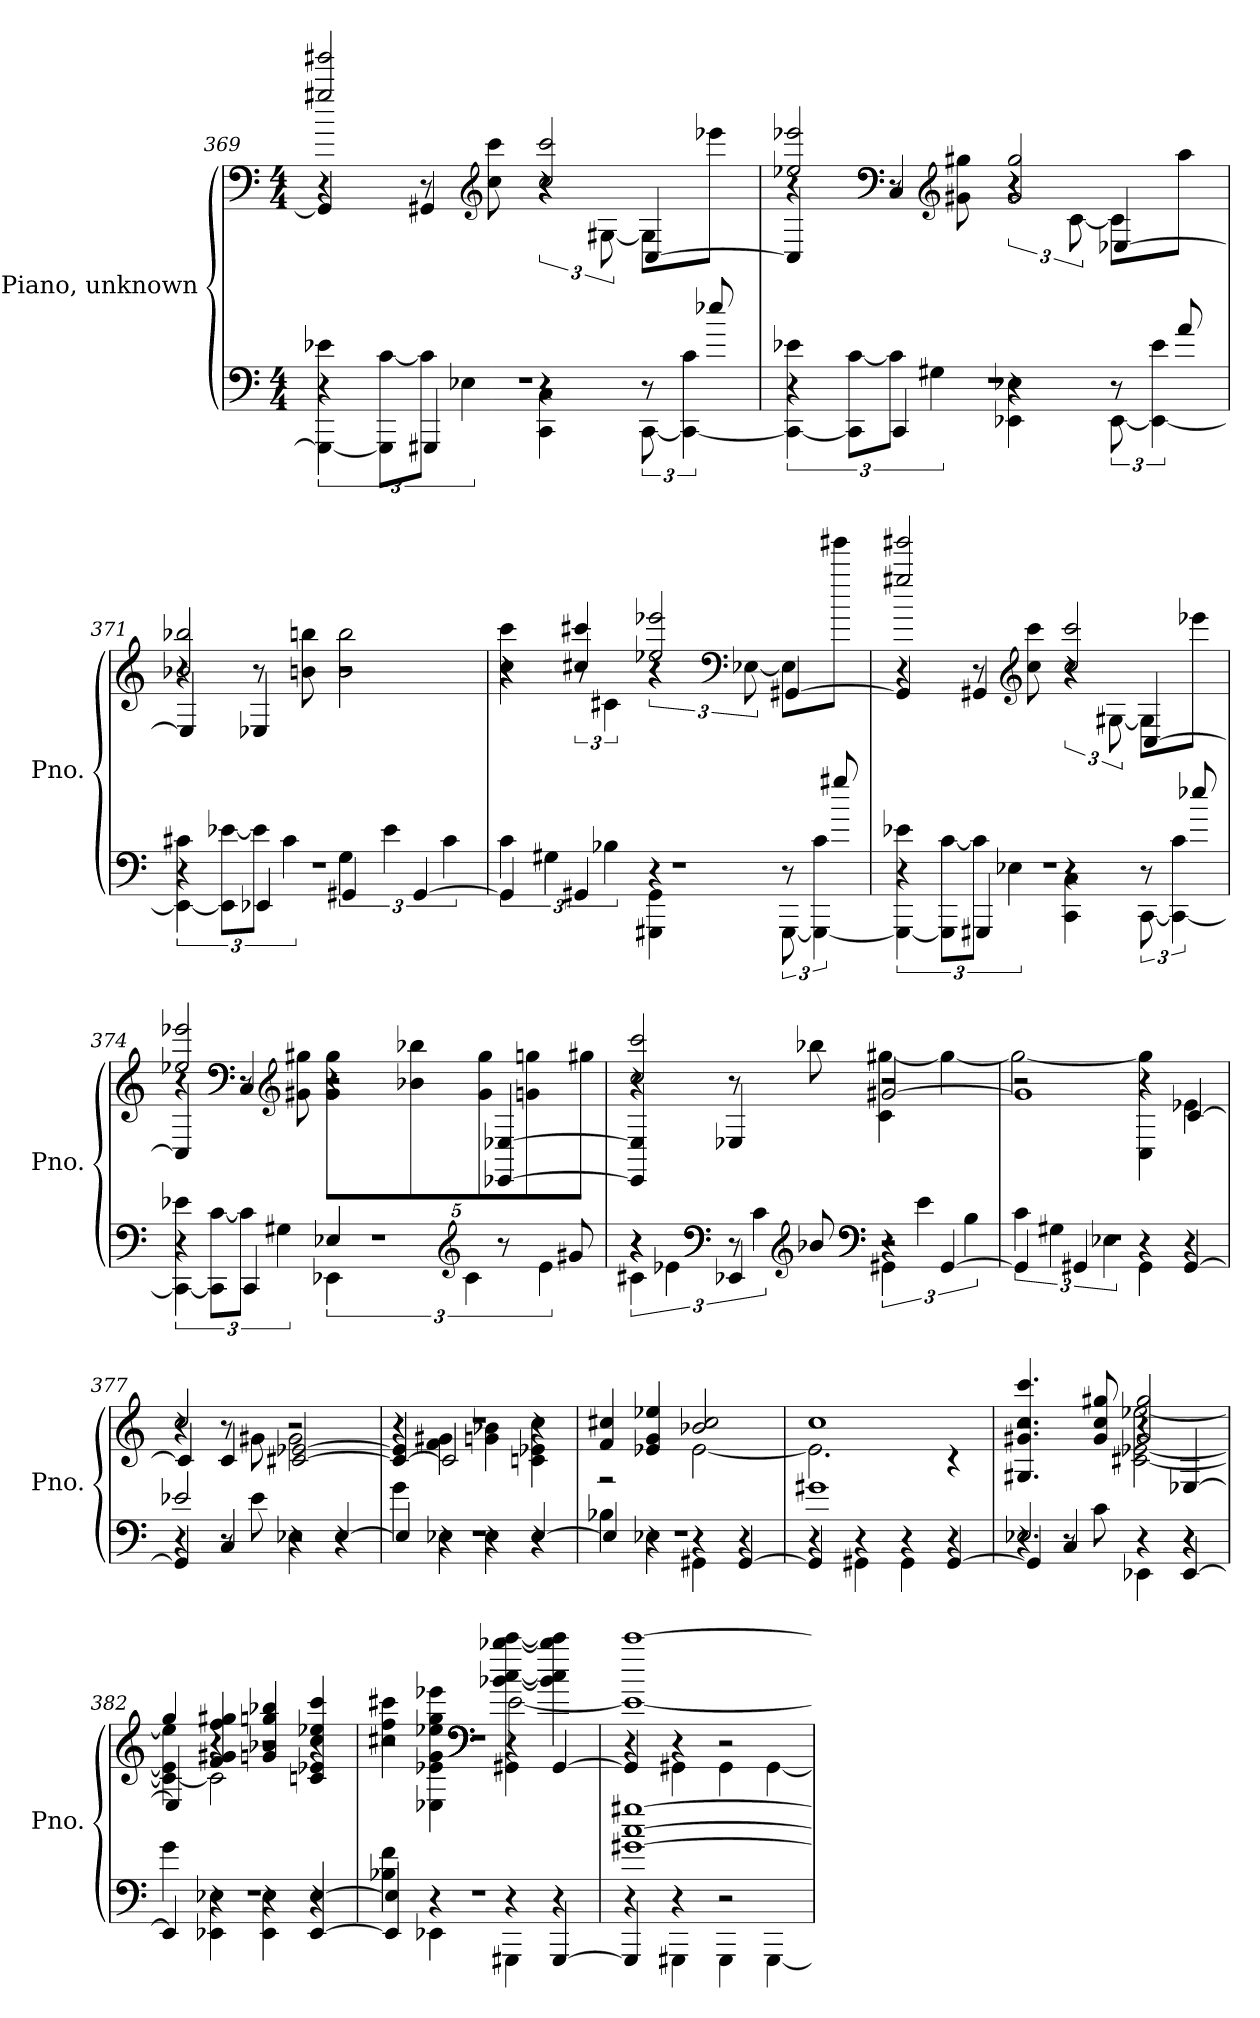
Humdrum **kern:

**kern	**kern
*part1	*part1
*staff2	*staff1
*I"Piano, unknown	*
*I'Pno.	*
!!LO:LB:g=z
*clefF4	*clefF4
*k[]	*k[]
*M4/4	*M4/4
=369	=369
*^	*^
*	*^	*	*^
1r	6GGG#\_ 6e-X\	4r	2gg#X/ 2ggg#X/	4r	4GG#/]
.	12GGG#\] [12c\L	.	.	.	.
.	12c\J]	4GGG#X/	.	8r	4GG#X/
.	6E-X\	.	.	.	.
*	*	*	*clefG2	*	*
.	.	.	.	8cc\ 8ccc\	.
.	4CC\ 4C\	4r	2cc/ 2ccc/	6r	4r
.	.	.	.	[12G#X\	.
.	[12CC\	8r	.	8G#\L]	[4C/
.	6CC\_ 6c\	.	.	.	.
.	.	8ee-X/	.	8eee-X\J	.
=370	=370	=370	=370	=370	=370
1r	6CC\_ 6e-X\	4r	2ee-X/ 2eee-X/	4r	4C/]
.	12CC\] [12c\L	.	.	.	.
*	*	*	*clefF4	*	*
.	12c\J]	4CC/	.	8r	4C/
.	6G#X\	.	.	.	.
*	*	*	*clefG2	*	*
.	.	.	.	8g#X\ 8gg#X\	.
.	4EE-X\ 4E-X\	4r	2g#/ 2gg#/	6r	4r
.	.	.	.	[12c\	.
.	[12EE-\	8r	.	8c\L]	[4E-X/
.	6EE-\_ 6e-\	.	.	.	.
.	.	8a/	.	8aa\J	.
!!LO:PB:g=z	!!	!!
=371	=371	=371	=371	=371	=371
1r	6EE-\_ 6c#X\	4r	2b-X/ 2bb-X/	4r	4E-/]
.	12EE-\] [12e-X\L	.	.	.	.
.	12e-\J]	4EE-X/	.	8r	4E-X/
.	6c#\	.	.	.	.
.	.	.	.	8bn\ 8bbn\	.
.	6G\	4GG#X/	2r	2b\ 2bb\	2r
.	6e-\	.	.	.	.
.	.	[4GG#/	.	.	.
.	6c#\	.	.	.	.
=372	=372	=372	=372	=372	=372
1r	6c\	4GG#/]	4r	4cc\ 4ccc\	4r
.	6G#X\	.	.	.	.
.	.	4GG#X/	4cc#X/	12r	4ccc#X/
.	6B-X\	.	.	6c#X\	.
.	4GGG#X\ 4GG#\	4r	2ee-X/ 2eee-X/	6r	4r
*	*	*	*clefF4	*	*
.	.	.	.	[12E-X\	.
.	[12GGG#\	8r	.	8E-\L]	[4GG#X/
.	6GGG#\_ 6c\	.	.	.	.
.	.	8gg#X/	.	8ggg#X\J	.
!!LO:LB:g=z	!!	!!
=373	=373	=373	=373	=373	=373
1r	6GGG#\_ 6e-X\	4r	2gg#X/ 2ggg#X/	4r	4GG#/]
.	12GGG#\] [12c\L	.	.	.	.
.	12c\J]	4GGG#X/	.	8r	4GG#X/
.	6E-X\	.	.	.	.
*	*	*	*clefG2	*	*
.	.	.	.	8cc\ 8ccc\	.
.	4CC\ 4C\	4r	2cc/ 2ccc/	6r	4r
.	.	.	.	[12G#X\	.
.	[12CC\	8r	.	8G#\L]	[4C/
.	6CC\_ 6c\	.	.	.	.
.	.	8ee-X/	.	8eee-X\J	.
=374	=374	=374	=374	=374	=374
1r	6CC\_ 6e-X\	4r	2ee-X/ 2eee-X/	4r	4C/]
.	12CC\] [12c\L	.	.	.	.
*	*	*	*clefF4	*	*
.	12c\J]	4CC/	.	8r	4C/
.	6G#X\	.	.	.	.
*	*	*	*clefG2	*	*
.	.	.	.	8g#X\ 8gg#X\	.
*	*	*	*	*Xbrackettup	*
.	6EE-X\	4E-X/	2r	10g#\ 10gg#\L	4r
.	.	.	.	10b-X\ 10bb-X\	.
*clefG2	*	*	*	*	*
.	6c\	.	.	.	.
.	.	.	.	10g#\ 10gg#\	.
.	.	8r	.	.	[4EE-X/ [4E-X/
.	.	.	.	10gn\ 10ggn\	.
.	6e-\	.	.	.	.
.	.	8g#X/	.	.	.
.	.	.	.	10gg#X\J	.
!!LO:LB:g=z	!!	!!
=375	=375	=375	=375	=375	=375
4r	6c#X\	4r	2cc/ 2ccc/	4r	4EE-/] 4E-/]
.	6e-X\	.	.	.	.
*clefF4	*	*	*	*	*
4EE-X/	.	8r	.	8r	4E-X/
.	6c#\	.	.	.	.
*clefG2	*	*	*	*	*
.	.	8b-X/	.	8bb-X\	.
*clefF4	*	*	*	*	*
2r	6GG#X\	4r	[2g#X/	4c\ [4gg#X\	2r
.	6e-\	.	.	.	.
.	.	[4GG#/	.	4gg#\_	.
.	6B\	.	.	.	.
=376	=376	=376	=376	=376	=376
1r	6c\	4GG#/]	1g#]	2gg#\_	2r
.	6G#X\	.	.	.	.
.	.	4GG#X/	.	.	.
.	6E-X\	.	.	.	.
.	4GG#\	4r	.	4C\ 4gg#\]	4r
.	4r	[4GG#/	.	4e-X\	[4c/
=377	=377	=377	=377	=377	=377
2e-X/	4r	4GG#/]	2cc/	4r	4c/]
.	8r	4C/	.	8r	4c/
.	8e-\	.	.	8g#X\	.
2r	4E-X\	4r	2r	2g#\	[2c#X/ [2e-X/
.	4r	[4E-/	.	.	.
!!LO:LB:g=z	!!	!!
=378	=378	=378	=378	=378	=378
1r	4g\	4E-/]	1r	4r	4c#/_ 4e-/]
.	4E-X\	4r	.	4f\ 4g#X\	2c#/]
.	4E-\	4r	.	4gn\ 4b-X\	.
.	4r	[4E-/	.	4cn\ 4e-X\ 4cc\	4r
*	*	*	*	*v	*v
=379	=379	=379	=379	=379
1r	4B-X\	4E-/]	4f/ 4cc#X/	2r
.	4E-X\	4r	4e-X/ 4g/ 4ee-X/	.
.	4GG#X\	4r	2b-X/ 2cc#/	[2e-\
.	4r	[4GG#/	.	.
=380	=380	=380	=380	=380
1g#X	4r	4GG#/]	1cc	2.e-\]
.	4GG#X\	4r	.	.
.	4GG#\	4r	.	.
.	4r	[4GG#/	.	4r
=381	=381	=381	=381	=381
*	*	*	*	*^
2.E-X/	4r	4GG#/]	4.G#X/ 4.g#X/ 4.cc/ 4.ccc/	2r	2r
.	8r	4C/	.	.	.
.	8c\	.	8g#/ 8cc/ 8gg#X/	.	.
.	4EE-X\	4r	2g#/ 2gg#/	[2c#X\ [2e-X\ [2ee-X\	4r
4r	4r	[4EE-/	.	.	[4E-X/
=382	=382	=382	=382	=382	=382
1r	4g\	4EE-/]	4gg/	4c#\_ 4e-\] 4ee-\]	4E-/]
.	4EE-X\ 4E-X\	4r	4f/ 4g#X/ 4ff/ 4gg#X/	2c#\]	4r
.	4EE-\ 4E-\	4r	4gn/ 4b-X/ 4ggn/ 4bb-X/	.	2r
.	4r	[4EE-/ [4E-/	4cn/ 4e-X/ 4cc/ 4ee-X/ 4ccc/	4r	.
!!LO:LB:g=z
=383	=383	=383	=383	=383	=383
*	*	*	*	*	*^
1r	4B-X\ 4f\	4EE-/] 4E-/]	1r	4cc#X\ 4ff\ 4ccc#X\	2r	2r
.	4EE-X\	4r	.	4E-X\ 4e-X\ 4g\ 4ee-X\ 4gg\ 4eee-X\	.	.
*	*	*	*clefF4	*	*	*
.	4GGG#X\	4r	.	4GG#X\ [4b-X\ [4cc#\ [4bb-X\ [4ccc#\	4r	[2e-\
.	4r	[4GGG#/	.	4b-\] 4cc#\] 4bb-\] 4ccc#\]	[4GG#/	.
=384	=384	=384	=384	=384	=384	=384
[1g#X [1cc [1gg#X	4r	4GGG#/]	[1ccc	4r	4GG#/]	1e-_
.	4GGG#X\	4r	.	4GG#X\	4r	.
.	4GGG#\	2r	.	4GG#\	2r	.
.	[4GGG#\	.	.	[4GG#\	.	.
*v	*v	*v	*	*	*	*
*	*v	*v	*v	*v
=	=
*-	*-
